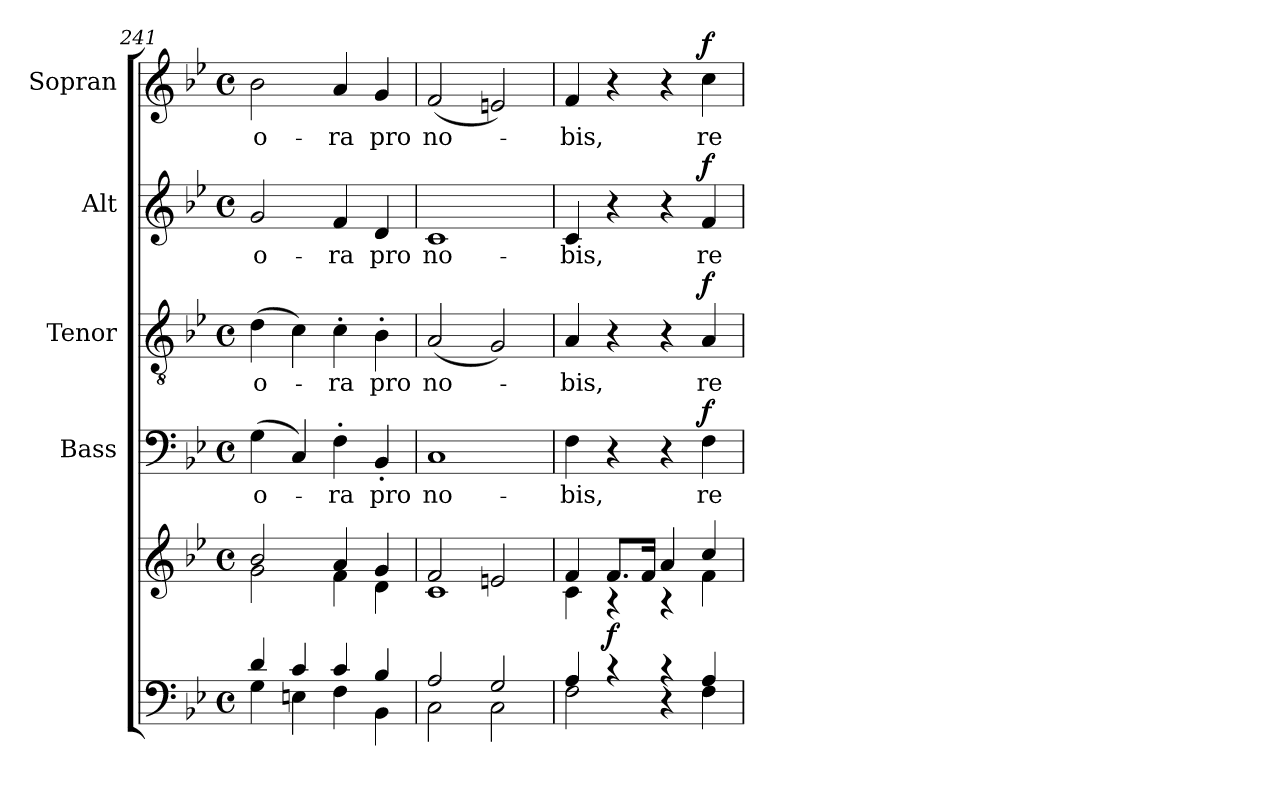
**kern	**kern	**dynam	**kern	**text	**dynam	**kern	**text	**dynam	**kern	**text	**dynam	**kern	**text	**dynam
*part5	*part5	*part5	*part4	*part4	*part4	*part3	*part3	*part3	*part2	*part2	*part2	*part1	*part1	*part1
*staff6	*staff5	*staff5/6	*staff4	*staff4	*staff4	*staff3	*staff3	*staff3	*staff2	*staff2	*staff2	*staff1	*staff1	*staff1
*	*	*	*I"Bass	*	*	*I"Tenor	*	*	*I"Alt	*	*	*I"Sopran	*	*
*	*	*	*I'B.	*	*	*I'T.	*	*	*I'A.	*	*	*I'S.	*	*
*clefF4	*clefG2	*	*clefF4	*	*	*clefGv2	*	*	*clefG2	*	*	*clefG2	*	*
*k[b-e-]	*k[b-e-]	*	*k[b-e-]	*	*	*k[b-e-]	*	*	*k[b-e-]	*	*	*k[b-e-]	*	*
*B-:	*B-:	*	*B-:	*	*	*B-:	*	*	*B-:	*	*	*B-:	*	*
*M4/4	*M4/4	*	*M4/4	*	*	*M4/4	*	*	*M4/4	*	*	*M4/4	*	*
*met(c)	*met(c)	*	*met(c)	*	*	*met(c)	*	*	*met(c)	*	*	*met(c)	*	*
=241	=241	=241	=241	=241	=241	=241	=241	=241	=241	=241	=241	=241	=241	=241
*^	*^	*	*	*	*	*	*	*	*	*	*	*	*	*
!	!	!	!	!	!	!LO:LY:b	!	!	!LO:LY:b	!	!	!LO:LY:b	!	!	!LO:LY:b	!
4d/	4G\	2b-/	2g\	.	(>4G\	o-	.	(>4d\	o-	.	2g/	o-	.	2b-\	o-	.
4c/	4En\	.	.	.	4C/)	.	.	4c\)	.	.	.	.	.	.	.	.
!	!	!	!	!	!	!LO:LY:b	!	!	!LO:LY:b	!	!	!LO:LY:b	!	!	!LO:LY:b	!
4c/	4F\	4a/	4f\	.	4F'>\	-ra	.	4c'>\	-ra	.	4f/	-ra	.	4a/	-ra	.
!	!	!	!	!	!	!LO:LY:b	!	!	!LO:LY:b	!	!	!LO:LY:b	!	!	!LO:LY:b	!
4B-/	4BB-\	4g/	4d\	.	4BB-'</	pro	.	4B-'>\	pro	.	4d/	pro	.	4g/	pro	.
=242	=242	=242	=242	=242	=242	=242	=242	=242	=242	=242	=242	=242	=242	=242	=242	=242
!	!	!	!	!	!	!LO:LY:b	!	!	!LO:LY:b	!	!	!LO:LY:b	!	!	!LO:LY:b	!
2A/	2C\	2f/	1c	.	1C	no-	.	(<2A/	no-	.	1c	no-	.	(<2f/	no-	.
2G/	2C\	2en/	.	.	.	.	.	2G/)	.	.	.	.	.	2en/)	.	.
=243	=243	=243	=243	=243	=243	=243	=243	=243	=243	=243	=243	=243	=243	=243	=243	=243
!	!	!	!	!	!	!LO:LY:b	!	!	!LO:LY:b	!	!	!LO:LY:b	!	!	!LO:LY:b	!
4A/	2F\	4f/	4c\	.	4F\	-bis,	.	4A/	-bis,	.	4c/	-bis,	.	4f/	-bis,	.
!	!	!	!	!LO:DY:b	!	!	!	!	!	!	!	!	!	!	!	!
4rc	.	8.f/L	4rA	f	4r	.	.	4r	.	.	4r	.	.	4r	.	.
.	.	16f/Jk	.	.	.	.	.	.	.	.	.	.	.	.	.	.
4rc	4rC	4a/	4rA	.	4r	.	.	4r	.	.	4r	.	.	4r	.	.
!	!	!	!	!	!	!LO:LY:b	!LO:DY:a	!	!LO:LY:b	!LO:DY:a	!	!LO:LY:b	!LO:DY:a	!	!LO:LY:b	!LO:DY:a
4A/	4F\	4cc/	4f\	.	4F\	re-	f	4A/	re-	f	4f/	re-	f	4cc\	re-	f
*v	*v	*	*	*	*	*	*	*	*	*	*	*	*	*	*	*
*	*v	*v	*	*	*	*	*	*	*	*	*	*	*	*	*
=	=	=	=	=	=	=	=	=	=	=	=	=	=	=
*-	*-	*-	*-	*-	*-	*-	*-	*-	*-	*-	*-	*-	*-	*-
